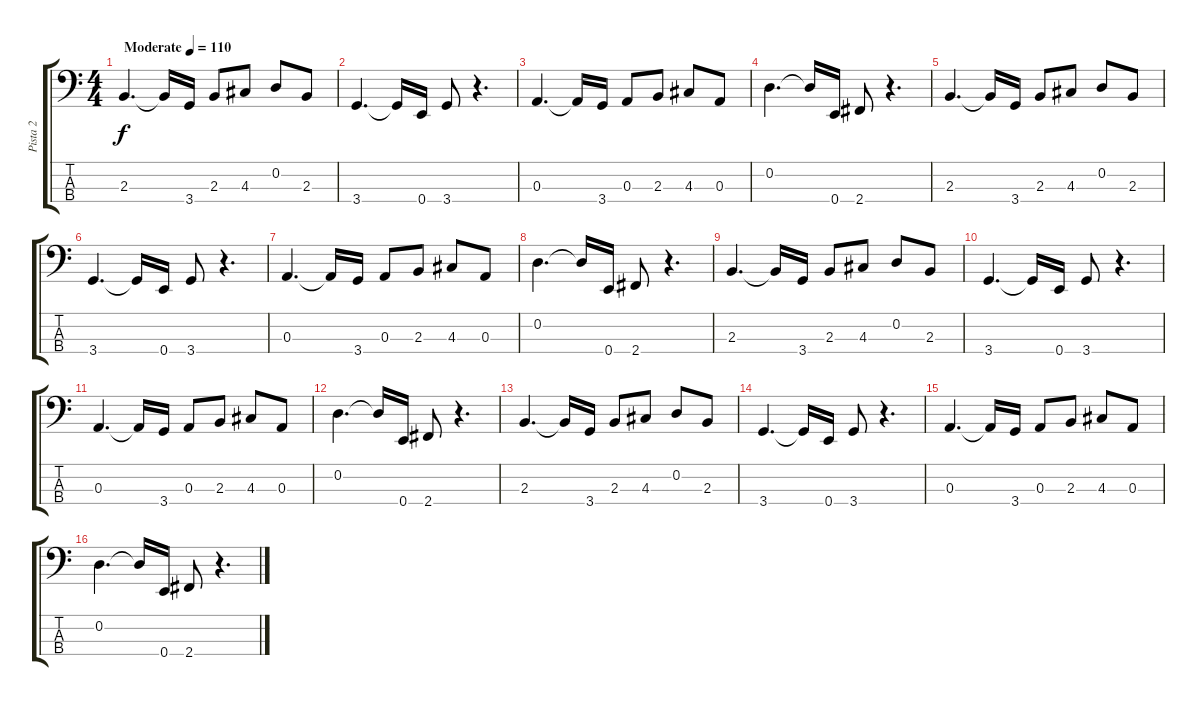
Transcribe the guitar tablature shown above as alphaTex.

\track ("Pista 2" "Pista 2") {instrument electricbassfinger}
\staff {score tabs}
\tuning (G2 D2 A1 E1) {hide}
\ts (4 4)
\tempo (110 "Moderate")
\clef f4
\ks c
2.3.4{d dy f instrument electricbassfinger} 2.3{t}.16 3.4.16 2.3.8 4.3.8 0.2.8 2.3.8 |
3.4.4{d} 3.4{t}.16 0.4.16 3.4.8 r.4{d} |
0.3.4{d} 0.3{t}.16 3.4.16 0.3.8 2.3.8 4.3.8 0.3.8 |
0.2.4{d} 0.2{t}.16 0.4.16 2.4.8 r.4{d} |
2.3.4{d} 2.3{t}.16 3.4.16 2.3.8 4.3.8 0.2.8 2.3.8 |
3.4.4{d} 3.4{t}.16 0.4.16 3.4.8 r.4{d} |
0.3.4{d} 0.3{t}.16 3.4.16 0.3.8 2.3.8 4.3.8 0.3.8 |
0.2.4{d} 0.2{t}.16 0.4.16 2.4.8 r.4{d} |
2.3.4{d} 2.3{t}.16 3.4.16 2.3.8 4.3.8 0.2.8 2.3.8 |
3.4.4{d} 3.4{t}.16 0.4.16 3.4.8 r.4{d} |
0.3.4{d} 0.3{t}.16 3.4.16 0.3.8 2.3.8 4.3.8 0.3.8 |
0.2.4{d} 0.2{t}.16 0.4.16 2.4.8 r.4{d} |
2.3.4{d} 2.3{t}.16 3.4.16 2.3.8 4.3.8 0.2.8 2.3.8 |
3.4.4{d} 3.4{t}.16 0.4.16 3.4.8 r.4{d} |
0.3.4{d} 0.3{t}.16 3.4.16 0.3.8 2.3.8 4.3.8 0.3.8 |
0.2.4{d} 0.2{t}.16 0.4.16 2.4.8 r.4{d}
